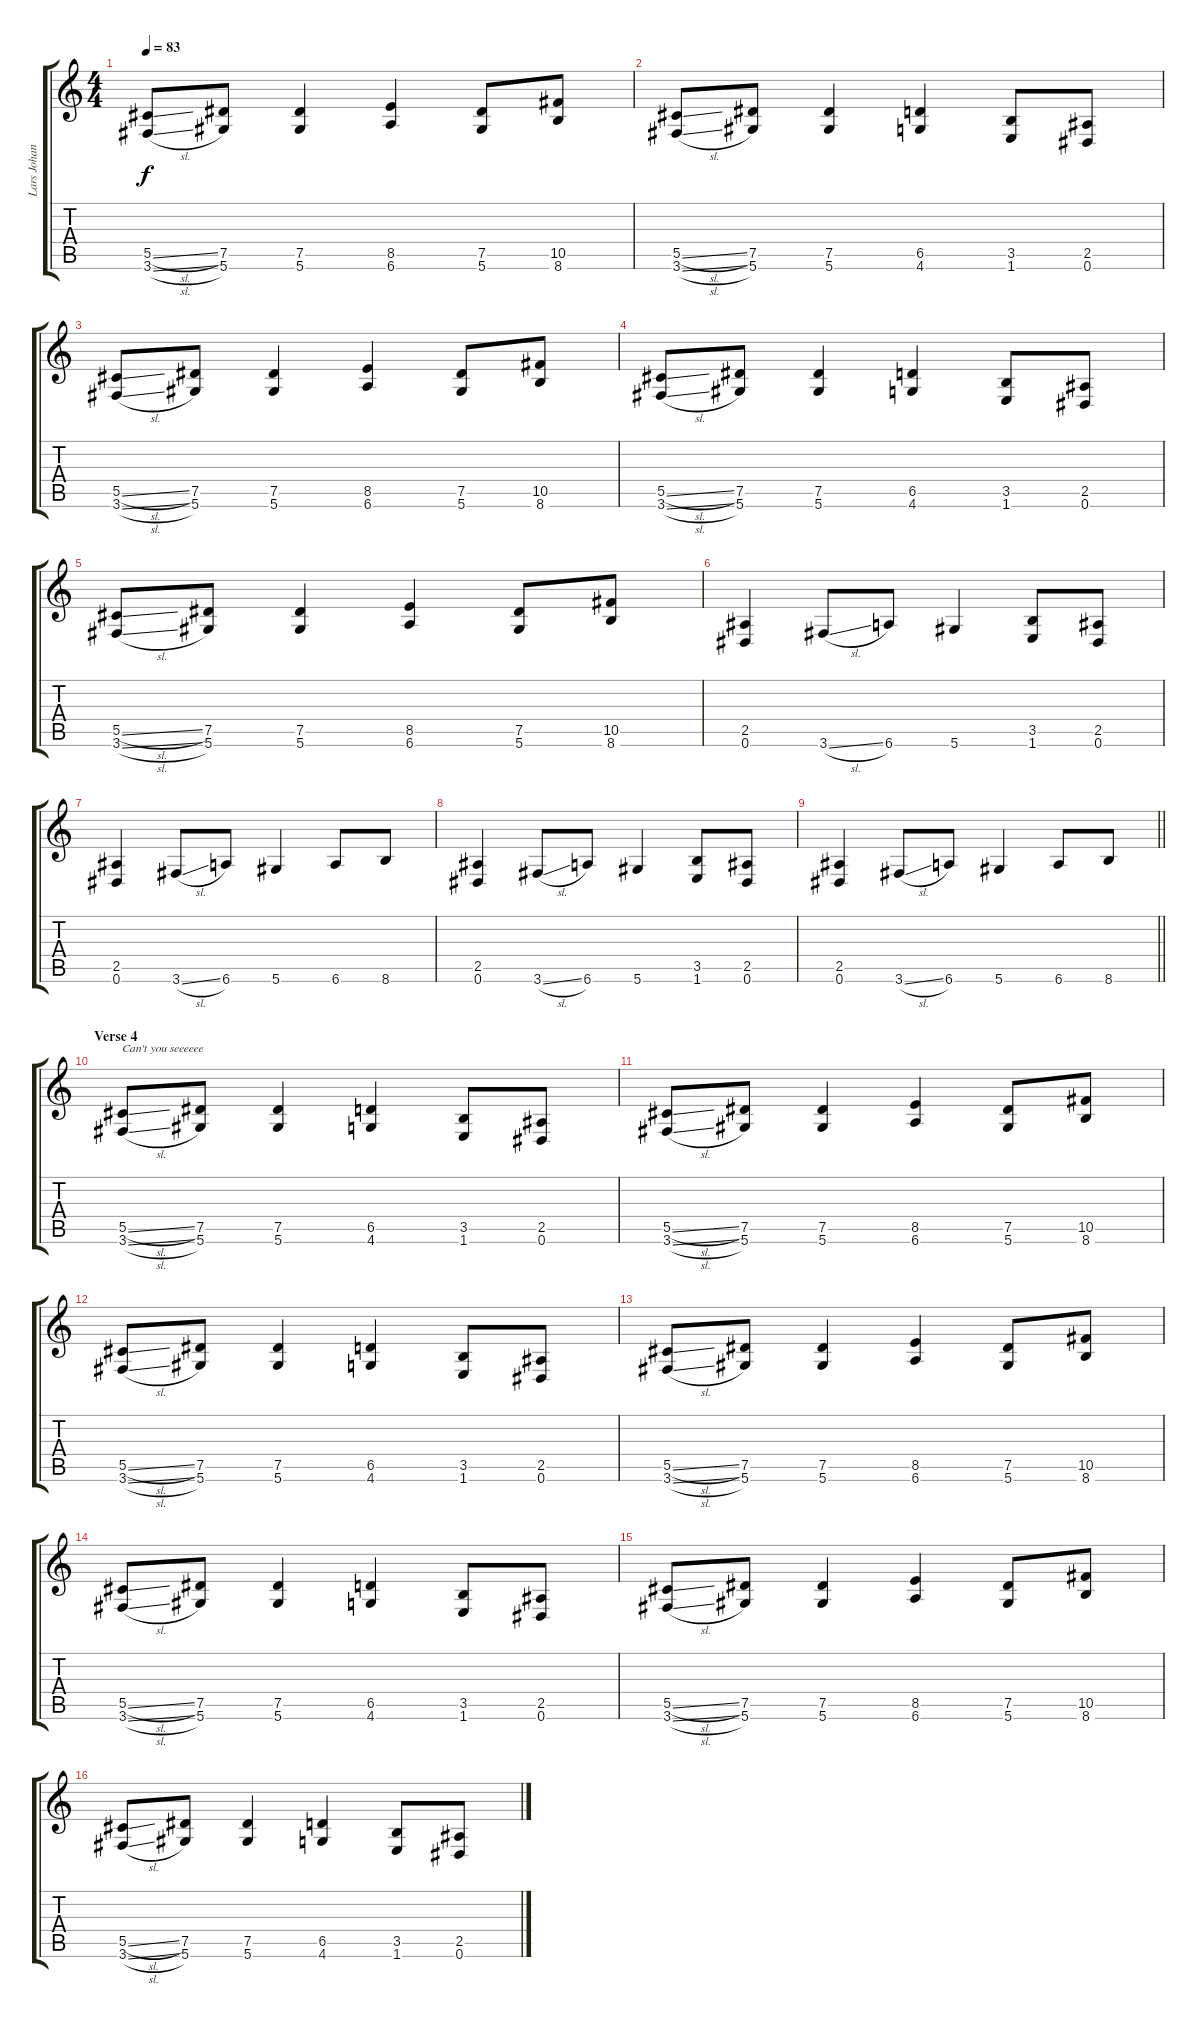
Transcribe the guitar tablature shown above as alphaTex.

\track ("Lars Johansson" "Lars Johan") {instrument distortionguitar}
\staff {score tabs}
\tuning (Eb4 Bb3 Gb3 Db3 Ab2 Eb2) {hide}
\ts (4 4)
\tempo 83
\clef g2
\ks c
(5.5{sl} 3.6{sl}).8{dy f} (7.5 5.6).8 (7.5 5.6).4 (8.5 6.6).4 (7.5 5.6).8 (10.5 8.6).8 |
(5.5{sl} 3.6{sl}).8 (7.5 5.6).8 (7.5 5.6).4 (6.5 4.6).4 (3.5 1.6).8 (2.5 0.6).8 |
(5.5{sl} 3.6{sl}).8 (7.5 5.6).8 (7.5 5.6).4 (8.5 6.6).4 (7.5 5.6).8 (10.5 8.6).8 |
(5.5{sl} 3.6{sl}).8 (7.5 5.6).8 (7.5 5.6).4 (6.5 4.6).4 (3.5 1.6).8 (2.5 0.6).8 |
(5.5{sl} 3.6{sl}).8 (7.5 5.6).8 (7.5 5.6).4 (8.5 6.6).4 (7.5 5.6).8 (10.5 8.6).8 |
(2.5 0.6).4 3.6{sl}.8 6.6.8 5.6.4 (3.5 1.6).8 (2.5 0.6).8 |
(2.5 0.6).4 3.6{sl}.8 6.6.8 5.6.4 6.6.8 8.6.8 |
(2.5 0.6).4 3.6{sl}.8 6.6.8 5.6.4 (3.5 1.6).8 (2.5 0.6).8 |
\barLineRight lightlight
(2.5 0.6).4 3.6{sl}.8 6.6.8 5.6.4 6.6.8 8.6.8 |
\section ("" "Verse 4")
(5.5{sl} 3.6{sl}).8{txt "Can't you seeeeee"} (7.5 5.6).8 (7.5 5.6).4 (6.5 4.6).4 (3.5 1.6).8 (2.5 0.6).8 |
(5.5{sl} 3.6{sl}).8 (7.5 5.6).8 (7.5 5.6).4 (8.5 6.6).4 (7.5 5.6).8 (10.5 8.6).8 |
(5.5{sl} 3.6{sl}).8 (7.5 5.6).8 (7.5 5.6).4 (6.5 4.6).4 (3.5 1.6).8 (2.5 0.6).8 |
(5.5{sl} 3.6{sl}).8 (7.5 5.6).8 (7.5 5.6).4 (8.5 6.6).4 (7.5 5.6).8 (10.5 8.6).8 |
(5.5{sl} 3.6{sl}).8 (7.5 5.6).8 (7.5 5.6).4 (6.5 4.6).4 (3.5 1.6).8 (2.5 0.6).8 |
(5.5{sl} 3.6{sl}).8 (7.5 5.6).8 (7.5 5.6).4 (8.5 6.6).4 (7.5 5.6).8 (10.5 8.6).8 |
(5.5{sl} 3.6{sl}).8 (7.5 5.6).8 (7.5 5.6).4 (6.5 4.6).4 (3.5 1.6).8 (2.5 0.6).8
